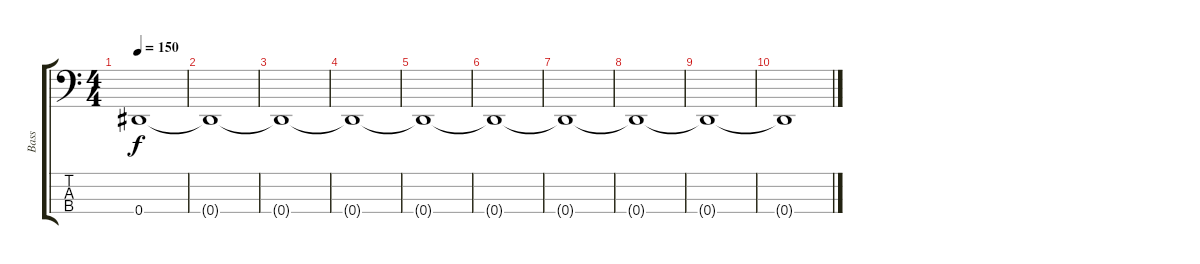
\track ("Bass" "Bass") {instrument electricbasspick}
\staff {score tabs}
\tuning (Gb2 Db2 Ab1 Eb1) {hide}
\ts (4 4)
\tempo 150
\clef f4
\ks c
0.4{t}.1{dy f} |
0.4{t}.1 |
0.4{t}.1 |
0.4{t}.1 |
0.4{t}.1 |
0.4{t}.1 |
0.4{t}.1 |
0.4{t}.1 |
0.4{t}.1 |
0.4{t}.1
